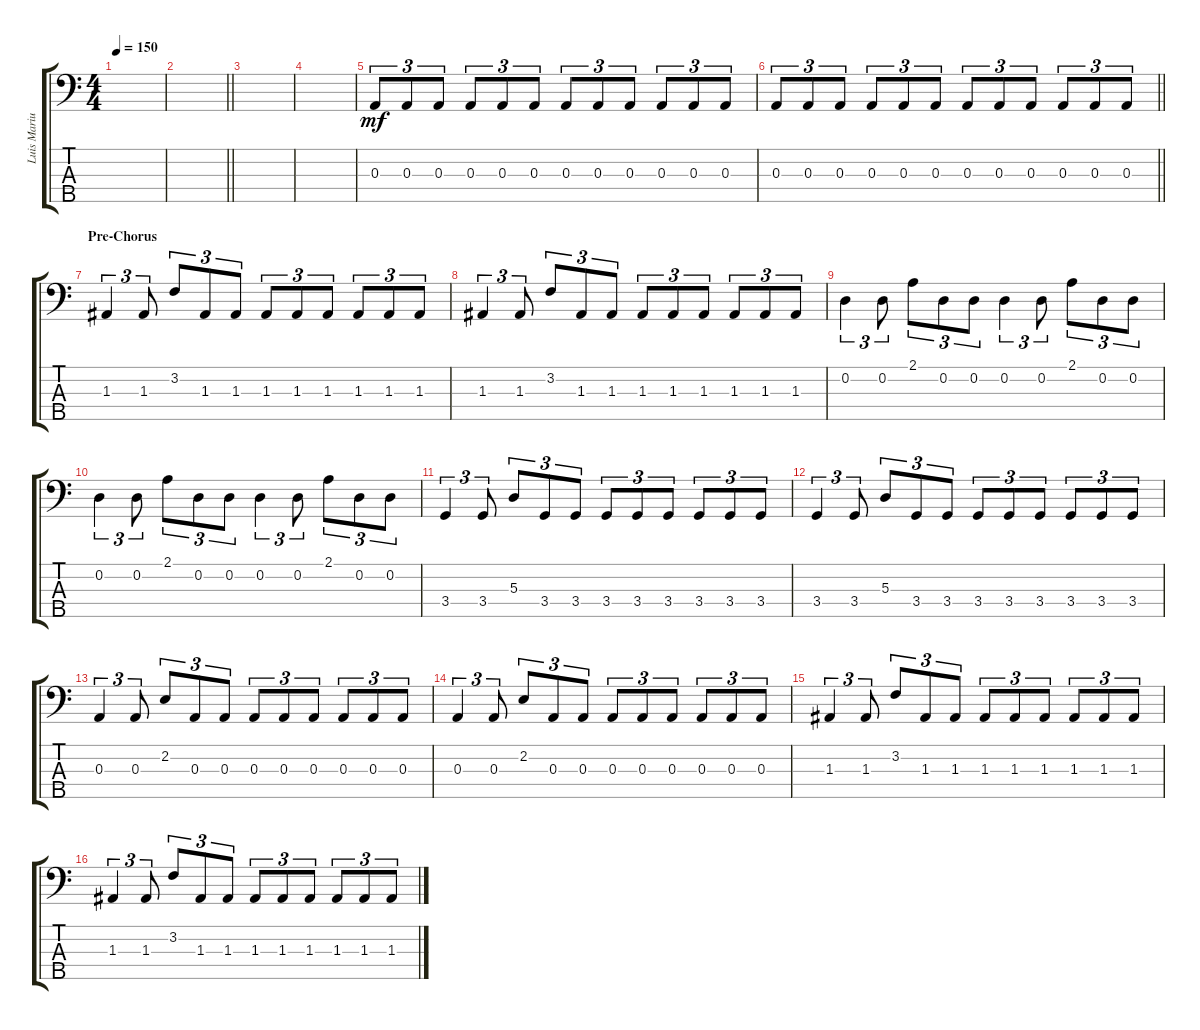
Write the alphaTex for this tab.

\track ("Luis Mariutti" "Luis Mariu") {instrument fretlessbass}
\staff {score tabs}
\tuning (G2 D2 A1 E1 B0) {hide}
\ts (4 4)
\tempo 150
\clef f4
\ks c
|
\barLineRight lightlight
|
|
|
0.3.8{tu (3 2) dy mf} 0.3.8{tu (3 2)} 0.3.8{tu (3 2)} 0.3.8{tu (3 2)} 0.3.8{tu (3 2)} 0.3.8{tu (3 2)} 0.3.8{tu (3 2)} 0.3.8{tu (3 2)} 0.3.8{tu (3 2)} 0.3.8{tu (3 2)} 0.3.8{tu (3 2)} 0.3.8{tu (3 2)} |
\barLineRight lightlight
0.3.8{tu (3 2)} 0.3.8{tu (3 2)} 0.3.8{tu (3 2)} 0.3.8{tu (3 2)} 0.3.8{tu (3 2)} 0.3.8{tu (3 2)} 0.3.8{tu (3 2)} 0.3.8{tu (3 2)} 0.3.8{tu (3 2)} 0.3.8{tu (3 2)} 0.3.8{tu (3 2)} 0.3.8{tu (3 2)} |
\section ("" "Pre-Chorus")
1.3.4{tu (3 2)} 1.3.8{tu (3 2)} 3.2.8{tu (3 2)} 1.3.8{tu (3 2)} 1.3.8{tu (3 2)} 1.3.8{tu (3 2)} 1.3.8{tu (3 2)} 1.3.8{tu (3 2)} 1.3.8{tu (3 2)} 1.3.8{tu (3 2)} 1.3.8{tu (3 2)} |
1.3.4{tu (3 2)} 1.3.8{tu (3 2)} 3.2.8{tu (3 2)} 1.3.8{tu (3 2)} 1.3.8{tu (3 2)} 1.3.8{tu (3 2)} 1.3.8{tu (3 2)} 1.3.8{tu (3 2)} 1.3.8{tu (3 2)} 1.3.8{tu (3 2)} 1.3.8{tu (3 2)} |
0.2.4{tu (3 2)} 0.2.8{tu (3 2)} 2.1.8{tu (3 2)} 0.2.8{tu (3 2)} 0.2.8{tu (3 2)} 0.2.4{tu (3 2)} 0.2.8{tu (3 2)} 2.1.8{tu (3 2)} 0.2.8{tu (3 2)} 0.2.8{tu (3 2)} |
0.2.4{tu (3 2)} 0.2.8{tu (3 2)} 2.1.8{tu (3 2)} 0.2.8{tu (3 2)} 0.2.8{tu (3 2)} 0.2.4{tu (3 2)} 0.2.8{tu (3 2)} 2.1.8{tu (3 2)} 0.2.8{tu (3 2)} 0.2.8{tu (3 2)} |
3.4.4{tu (3 2)} 3.4.8{tu (3 2)} 5.3.8{tu (3 2)} 3.4.8{tu (3 2)} 3.4.8{tu (3 2)} 3.4.8{tu (3 2)} 3.4.8{tu (3 2)} 3.4.8{tu (3 2)} 3.4.8{tu (3 2)} 3.4.8{tu (3 2)} 3.4.8{tu (3 2)} |
3.4.4{tu (3 2)} 3.4.8{tu (3 2)} 5.3.8{tu (3 2)} 3.4.8{tu (3 2)} 3.4.8{tu (3 2)} 3.4.8{tu (3 2)} 3.4.8{tu (3 2)} 3.4.8{tu (3 2)} 3.4.8{tu (3 2)} 3.4.8{tu (3 2)} 3.4.8{tu (3 2)} |
0.3.4{tu (3 2)} 0.3.8{tu (3 2)} 2.2.8{tu (3 2)} 0.3.8{tu (3 2)} 0.3.8{tu (3 2)} 0.3.8{tu (3 2)} 0.3.8{tu (3 2)} 0.3.8{tu (3 2)} 0.3.8{tu (3 2)} 0.3.8{tu (3 2)} 0.3.8{tu (3 2)} |
0.3.4{tu (3 2)} 0.3.8{tu (3 2)} 2.2.8{tu (3 2)} 0.3.8{tu (3 2)} 0.3.8{tu (3 2)} 0.3.8{tu (3 2)} 0.3.8{tu (3 2)} 0.3.8{tu (3 2)} 0.3.8{tu (3 2)} 0.3.8{tu (3 2)} 0.3.8{tu (3 2)} |
1.3.4{tu (3 2)} 1.3.8{tu (3 2)} 3.2.8{tu (3 2)} 1.3.8{tu (3 2)} 1.3.8{tu (3 2)} 1.3.8{tu (3 2)} 1.3.8{tu (3 2)} 1.3.8{tu (3 2)} 1.3.8{tu (3 2)} 1.3.8{tu (3 2)} 1.3.8{tu (3 2)} |
1.3.4{tu (3 2)} 1.3.8{tu (3 2)} 3.2.8{tu (3 2)} 1.3.8{tu (3 2)} 1.3.8{tu (3 2)} 1.3.8{tu (3 2)} 1.3.8{tu (3 2)} 1.3.8{tu (3 2)} 1.3.8{tu (3 2)} 1.3.8{tu (3 2)} 1.3.8{tu (3 2)}
